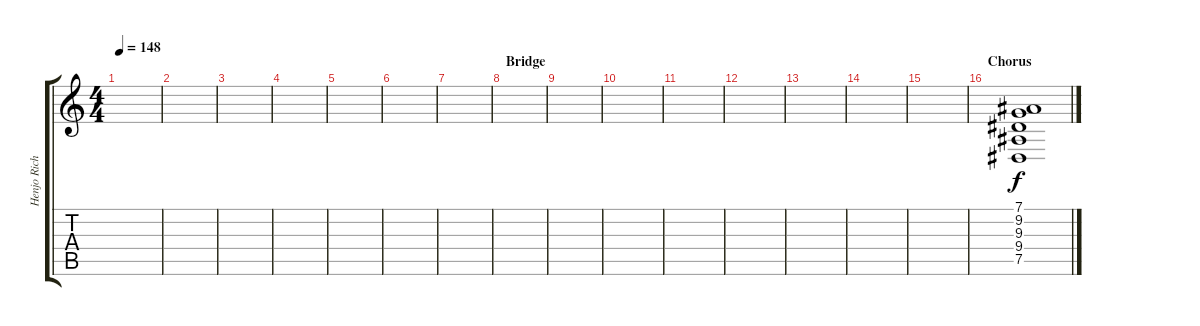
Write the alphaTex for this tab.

\track ("Henjo Richter<Keyboard>" "Henjo Rich") {instrument stringensemble1}
\staff {score tabs}
\tuning (Eb4 Bb3 Gb3 Db3 Ab2 Eb2) {hide}
\ts (4 4)
\tempo 148
\clef g2
\ks c
|
|
|
|
|
|
|
\section ("" "Bridge")
|
|
|
|
|
|
|
|
\section ("" "Chorus")
(7.1 9.2 9.3 9.4 7.5).1
